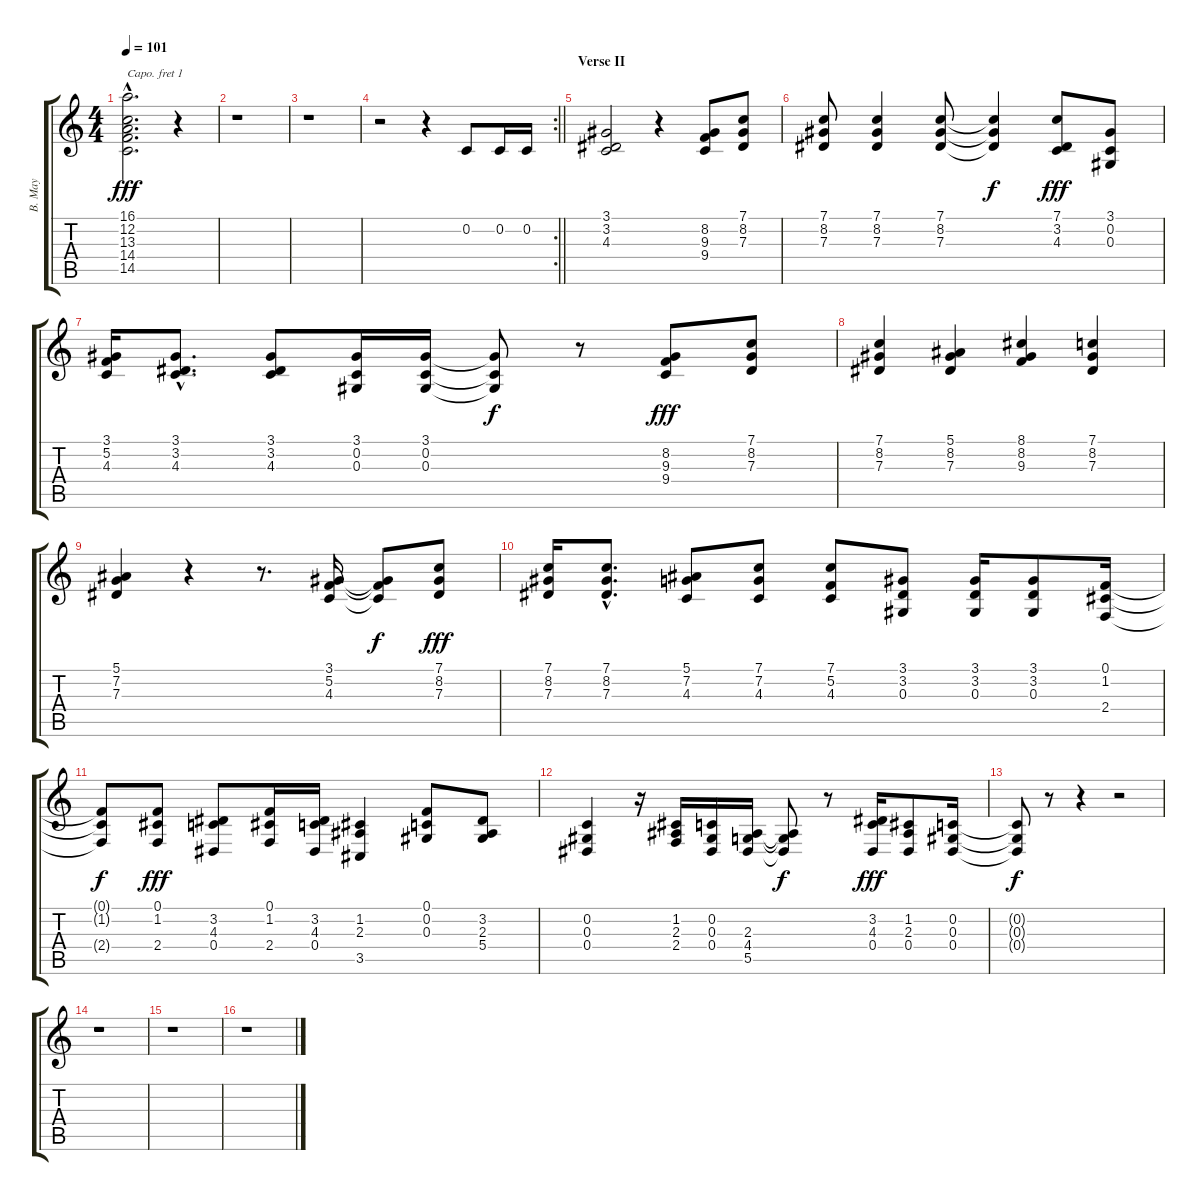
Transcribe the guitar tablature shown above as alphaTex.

\track ("B. May" "B. May") {instrument lead6voice}
\staff {score tabs}
\capo 1
\tuning (E4 B3 G3 D3 A2 E2) {hide}
\ts (4 4)
\tempo 101
\clef g2
\ks c
(16.1{hac} 12.2{hac} 13.3{hac} 14.4{hac} 14.5{hac}).2{d dy fff} r.4 |
r.1 |
r.1 |
\rc 2
\barLineRight lightlight
r.2 r.4 0.2.8 0.2.16 0.2.16 |
\section ("" "Verse II")
(3.1 3.2 4.3).2 r.4 (8.2 9.3 9.4).8 (7.1 8.2 7.3).8 |
(7.1 8.2 7.3).8 (7.1 8.2 7.3).4 (7.1 8.2 7.3).8 (7.1{t} 8.2{t} 7.3{t}).4{dy f} (7.1 3.2 4.3).8{dy fff} (3.1 0.2 0.3).8 |
(3.1 5.2 4.3).16 (3.1{hac} 3.2{hac} 4.3{hac}).8{d} (3.1 3.2 4.3).8 (3.1 0.2 0.3).16 (3.1 0.2 0.3).16 (3.1{t} 0.2{t} 0.3{t}).8{dy f} r.8 (8.2 9.3 9.4).8{dy fff} (7.1 8.2 7.3).8 |
(7.1 8.2 7.3).4 (5.1 8.2 7.3).4 (8.1 8.2 9.3).4 (7.1 8.2 7.3).4 |
(5.1 7.2 7.3).4 r.4 r.8{d} (3.1 5.2 4.3).16 (3.1{t} 5.2{t} 4.3{t}).8{dy f} (7.1 8.2 7.3).8{dy fff} |
(7.1 8.2 7.3).16 (7.1{hac} 8.2{hac} 7.3{hac}).8{d} (5.1 7.2 4.3).8 (7.1 7.2 4.3).8 (7.1 5.2 4.3).8 (3.1 3.2 0.3).8 (3.1 3.2 0.3).16 (3.1 3.2 0.3).8 (0.1 1.2 2.4).16 |
(0.1{t} 1.2{t} 2.4{t}).8{dy f} (0.1 1.2 2.4).8{dy fff} (3.2 4.3 0.4).8 (0.1 1.2 2.4).16 (3.2 4.3 0.4).16 (1.2 2.3 3.5).4 (0.1 0.2 0.3).8 (3.2 2.3 5.4).8 |
(0.2 0.3 0.4).4 r.16 (1.2 2.3 2.4).16 (0.2 0.3 0.4).16 (2.3 4.4 5.5).16 (2.3{t} 4.4{t} 5.5{t}).8{dy f} r.8 (3.2 4.3 0.4).16{dy fff} (1.2 2.3 0.4).8 (0.2 0.3 0.4).16 |
(0.2{t} 0.3{t} 0.4{t}).8{dy f} r.8 r.4 r.2 |
r.1 |
r.1 |
r.1
